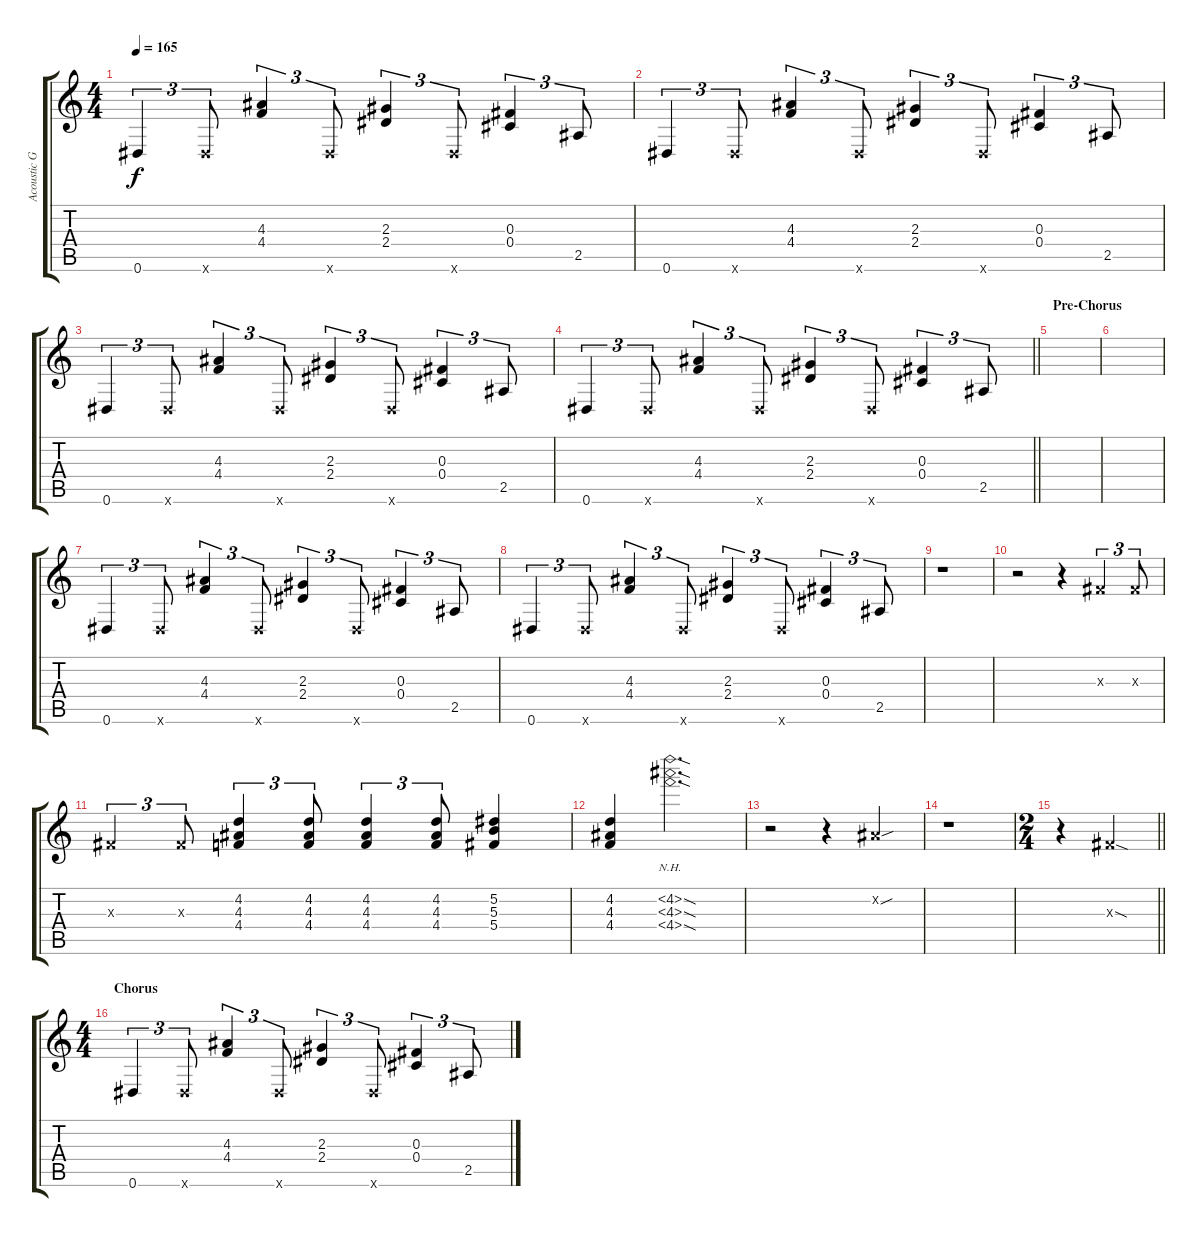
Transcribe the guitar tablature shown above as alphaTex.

\track ("Acoustic Guitar 1" "Acoustic G") {instrument acousticguitarsteel}
\staff {score tabs}
\tuning (Eb4 Bb3 Gb3 Db3 Ab2 Eb2) {hide}
\ts (4 4)
\tempo 165
\clef g2
\ks c
0.6.4{tu (3 2) dy f} 0.6{x}.8{tu (3 2)} (4.3 4.4).4{tu (3 2)} 0.6{x}.8{tu (3 2)} (2.3 2.4).4{tu (3 2)} 0.6{x}.8{tu (3 2)} (0.3 0.4).4{tu (3 2)} 2.5.8{tu (3 2)} |
0.6.4{tu (3 2)} 0.6{x}.8{tu (3 2)} (4.3 4.4).4{tu (3 2)} 0.6{x}.8{tu (3 2)} (2.3 2.4).4{tu (3 2)} 0.6{x}.8{tu (3 2)} (0.3 0.4).4{tu (3 2)} 2.5.8{tu (3 2)} |
0.6.4{tu (3 2)} 0.6{x}.8{tu (3 2)} (4.3 4.4).4{tu (3 2)} 0.6{x}.8{tu (3 2)} (2.3 2.4).4{tu (3 2)} 0.6{x}.8{tu (3 2)} (0.3 0.4).4{tu (3 2)} 2.5.8{tu (3 2)} |
\barLineRight lightlight
0.6.4{tu (3 2)} 0.6{x}.8{tu (3 2)} (4.3 4.4).4{tu (3 2)} 0.6{x}.8{tu (3 2)} (2.3 2.4).4{tu (3 2)} 0.6{x}.8{tu (3 2)} (0.3 0.4).4{tu (3 2)} 2.5.8{tu (3 2)} |
\section ("" "Pre-Chorus")
|
|
0.6.4{tu (3 2)} 0.6{x}.8{tu (3 2)} (4.3 4.4).4{tu (3 2)} 0.6{x}.8{tu (3 2)} (2.3 2.4).4{tu (3 2)} 0.6{x}.8{tu (3 2)} (0.3 0.4).4{tu (3 2)} 2.5.8{tu (3 2)} |
0.6.4{tu (3 2)} 0.6{x}.8{tu (3 2)} (4.3 4.4).4{tu (3 2)} 0.6{x}.8{tu (3 2)} (2.3 2.4).4{tu (3 2)} 0.6{x}.8{tu (3 2)} (0.3 0.4).4{tu (3 2)} 2.5.8{tu (3 2)} |
r.1 |
r.2 r.4 0.3{x}.4{tu (3 2)} 0.3{x}.8{tu (3 2)} |
0.3{x}.4{tu (3 2)} 0.3{x}.8{tu (3 2)} (4.2 4.3 4.4).4{tu (3 2)} (4.2 4.3 4.4).8{tu (3 2)} (4.2 4.3 4.4).4{tu (3 2)} (4.2 4.3 4.4).8{tu (3 2)} (5.2 5.3 5.4).4 |
(4.2 4.3 4.4).4 (4.2{nh sod} 4.3{nh sod} 4.4{nh sod}).2{d} |
r.2 r.4 0.2{sou x}.4 |
r.1 |
\ts (2 4)
\barLineRight lightlight
r.4 0.3{sod x}.4 |
\ts (4 4)
\section ("" "Chorus")
0.6.4{tu (3 2)} 0.6{x}.8{tu (3 2)} (4.3 4.4).4{tu (3 2)} 0.6{x}.8{tu (3 2)} (2.3 2.4).4{tu (3 2)} 0.6{x}.8{tu (3 2)} (0.3 0.4).4{tu (3 2)} 2.5.8{tu (3 2)}
